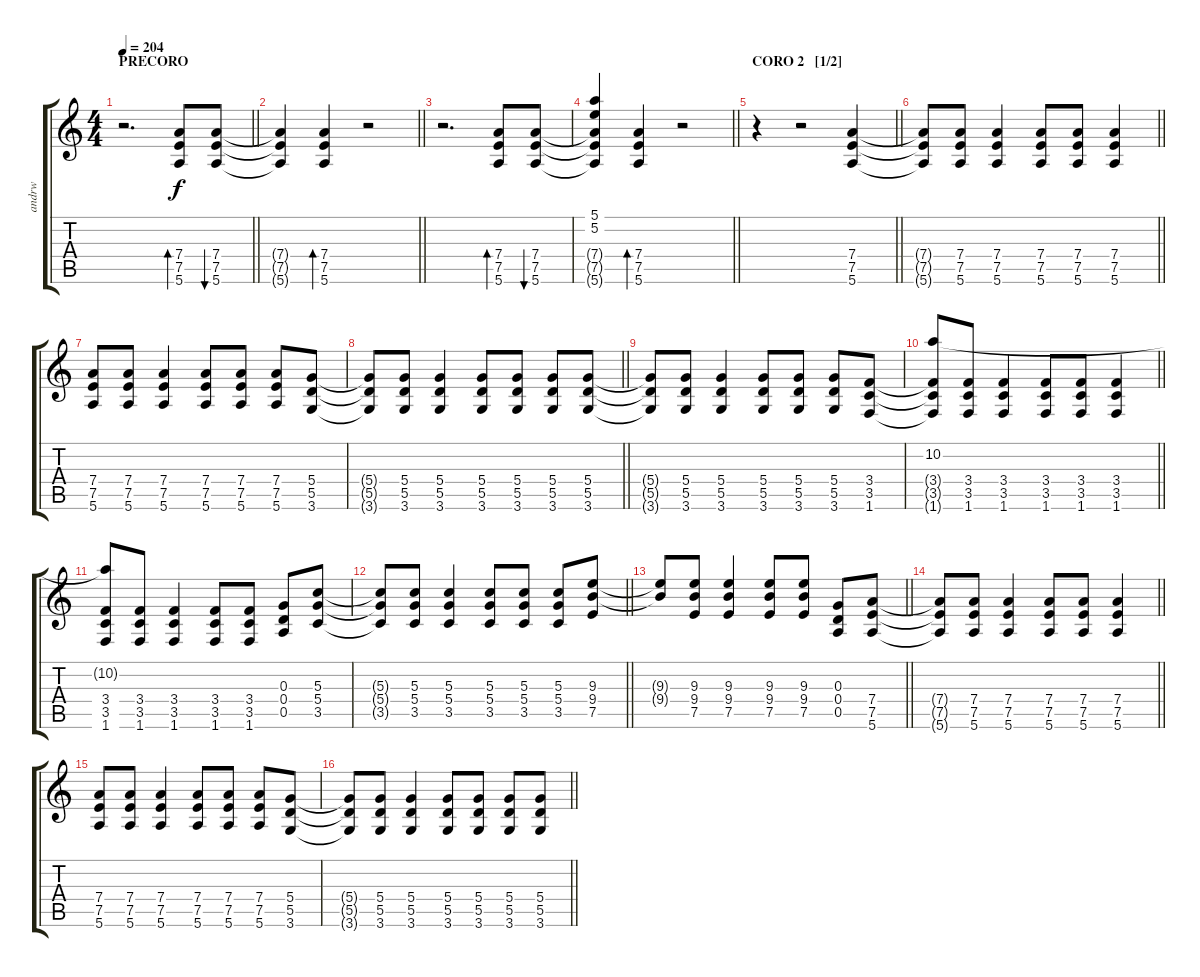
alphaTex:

\track ("andrw" "andrw") {instrument distortionguitar}
\staff {score tabs}
\tuning (E4 B3 G3 D3 A2 E2) {hide}
\ts (4 4)
\section ("" "PRECORO")
\tempo 204
\clef g2
\barLineRight lightlight
\ks c
r.2{d dy f} (7.4 7.5 5.6).8{bd 60} (7.4 7.5 5.6).8{bu 30} |
\barLineRight lightlight
(7.4{t} 7.5{t} 5.6{t}).4 (7.4 7.5 5.6).4{bd 60} r.2 |
r.2{d} (7.4 7.5 5.6).8{bd 60} (7.4 7.5 5.6).8{bu 30} |
\barLineRight lightlight
(5.1 5.2 7.4{t} 7.5{t} 5.6{t}).4 (7.4 7.5 5.6).4{bd 60} r.2 |
\section ("" "CORO 2   [1/2]")
\barLineRight lightlight
r.4 r.2 (7.4 7.5 5.6).4 |
\barLineRight lightlight
(7.4{t} 7.5{t} 5.6{t}).8 (7.4 7.5 5.6).8 (7.4 7.5 5.6).4 (7.4 7.5 5.6).8 (7.4 7.5 5.6).8 (7.4 7.5 5.6).4 |
(7.4 7.5 5.6).8 (7.4 7.5 5.6).8 (7.4 7.5 5.6).4 (7.4 7.5 5.6).8 (7.4 7.5 5.6).8 (7.4 7.5 5.6).8 (5.4 5.5 3.6).8 |
\barLineRight lightlight
(5.4{t} 5.5{t} 3.6{t}).8 (5.4 5.5 3.6).8 (5.4 5.5 3.6).4 (5.4 5.5 3.6).8 (5.4 5.5 3.6).8 (5.4 5.5 3.6).8 (5.4 5.5 3.6).8 |
(5.4{t} 5.5{t} 3.6{t}).8 (5.4 5.5 3.6).8 (5.4 5.5 3.6).4 (5.4 5.5 3.6).8 (5.4 5.5 3.6).8 (5.4 5.5 3.6).8 (3.4 3.5 1.6).8 |
\barLineRight lightlight
(10.2 3.4{t} 3.5{t} 1.6{t}).8 (3.4 3.5 1.6).8 (3.4 3.5 1.6).4 (3.4 3.5 1.6).8 (3.4 3.5 1.6).8 (3.4 3.5 1.6).4 |
(10.2{t} 3.4 3.5 1.6).8 (3.4 3.5 1.6).8 (3.4 3.5 1.6).4 (3.4 3.5 1.6).8 (3.4 3.5 1.6).8 (0.3 0.4 0.5).8 (5.3 5.4 3.5).8 |
\barLineRight lightlight
(5.3{t} 5.4{t} 3.5{t}).8 (5.3 5.4 3.5).8 (5.3 5.4 3.5).4 (5.3 5.4 3.5).8 (5.3 5.4 3.5).8 (5.3 5.4 3.5).8 (9.3 9.4 7.5).8 |
\section ("" "")
\barLineRight lightlight
(9.3{t} 9.4{t}).8 (9.3 9.4 7.5).8 (9.3 9.4 7.5).4 (9.3 9.4 7.5).8 (9.3 9.4 7.5).8 (0.3 0.4 0.5).8 (7.4 7.5 5.6).8 |
\barLineRight lightlight
(7.4{t} 7.5{t} 5.6{t}).8 (7.4 7.5 5.6).8 (7.4 7.5 5.6).4 (7.4 7.5 5.6).8 (7.4 7.5 5.6).8 (7.4 7.5 5.6).4 |
(7.4 7.5 5.6).8 (7.4 7.5 5.6).8 (7.4 7.5 5.6).4 (7.4 7.5 5.6).8 (7.4 7.5 5.6).8 (7.4 7.5 5.6).8 (5.4 5.5 3.6).8 |
\barLineRight lightlight
(5.4{t} 5.5{t} 3.6{t}).8 (5.4 5.5 3.6).8 (5.4 5.5 3.6).4 (5.4 5.5 3.6).8 (5.4 5.5 3.6).8 (5.4 5.5 3.6).8 (5.4 5.5 3.6).8
